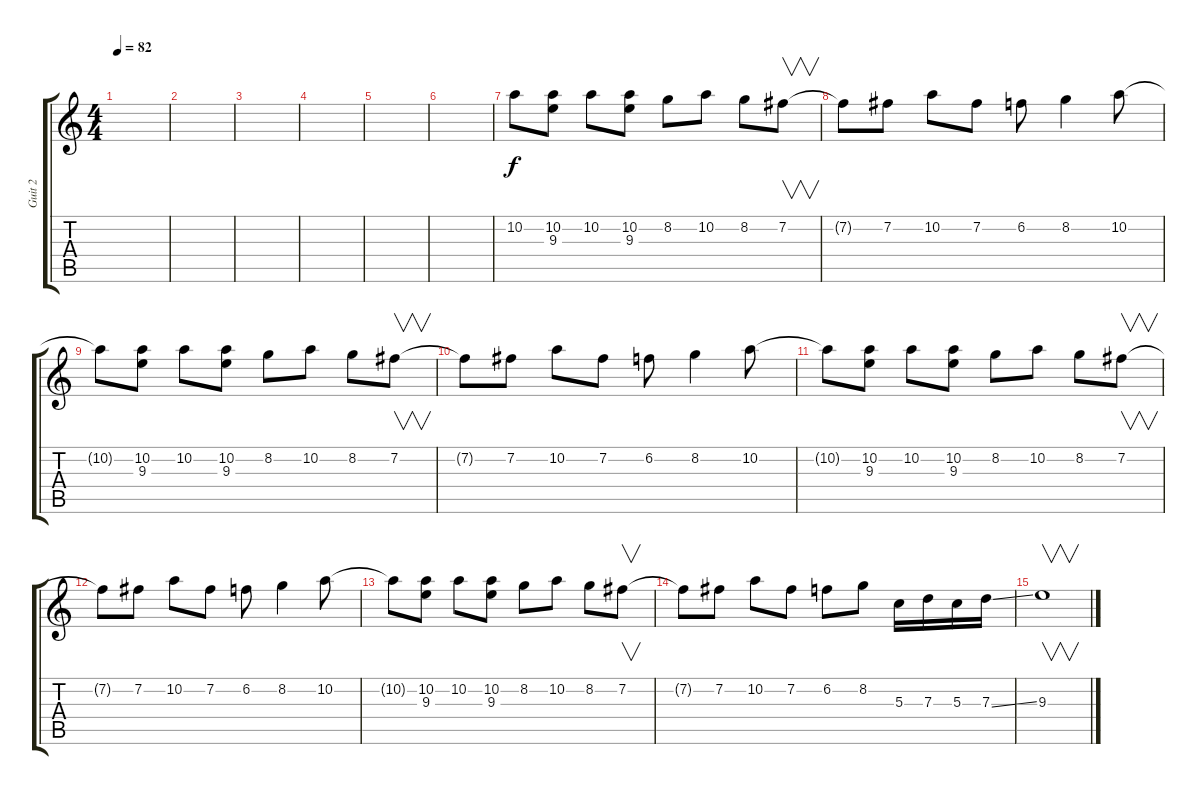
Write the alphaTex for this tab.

\track ("Guit 2" "Guit 2") {instrument distortionguitar}
\staff {score tabs}
\tuning (E4 B3 G3 D3 A2 E2) {hide}
\ts (4 4)
\tempo 82
\clef g2
\ks c
|
|
|
|
|
|
10.2.8 (10.2 9.3).8 10.2.8 (10.2 9.3).8 8.2.8 10.2.8 8.2.8 7.2.8{v} |
7.2{t}.8 7.2.8 10.2.8 7.2.8 6.2.8 8.2.4 10.2.8 |
10.2{t}.8 (10.2 9.3).8 10.2.8 (10.2 9.3).8 8.2.8 10.2.8 8.2.8 7.2.8{v} |
7.2{t}.8 7.2.8 10.2.8 7.2.8 6.2.8 8.2.4 10.2.8 |
10.2{t}.8 (10.2 9.3).8 10.2.8 (10.2 9.3).8 8.2.8 10.2.8 8.2.8 7.2.8{v} |
7.2{t}.8 7.2.8 10.2.8 7.2.8 6.2.8 8.2.4 10.2.8 |
10.2{t}.8 (10.2 9.3).8 10.2.8 (10.2 9.3).8 8.2.8 10.2.8 8.2.8 7.2.8{v} |
7.2{t}.8 7.2.8 10.2.8 7.2.8 6.2.8 8.2.8 5.3.16 7.3.16 5.3.16 7.3{ss}.16 |
9.3.1{v}
